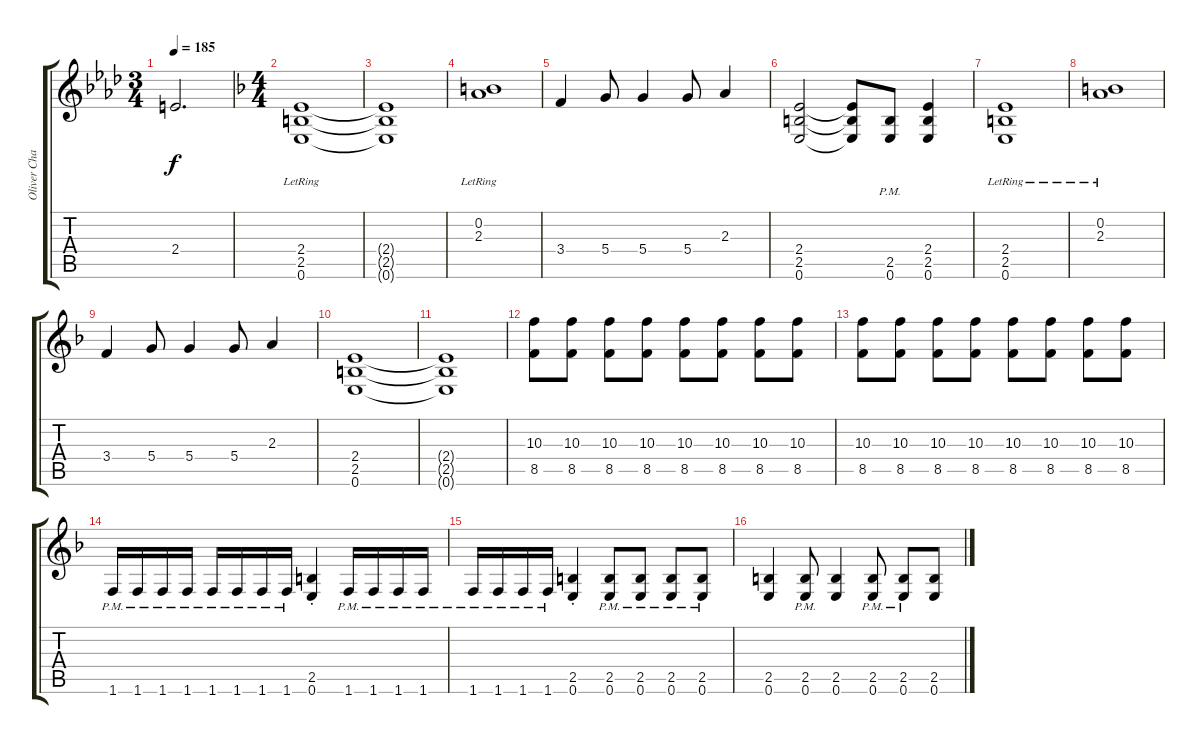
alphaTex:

\track ("Oliver Chapoy" "Oliver Cha") {instrument distortionguitar}
\staff {score tabs}
\tuning (E4 B3 G3 D3 A2 E2) {hide}
\ts (3 4)
\tempo 185
\clef g2
\ks ab
2.4{t}.2{d dy f} |
\ts (4 4)
\ks f
(2.4{lr} 2.5{lr} 0.6{lr}).1 |
(2.4{t} 2.5{t} 0.6{t}).1 |
(0.2{lr} 2.3{lr}).1 |
3.4.4 5.4.8 5.4.4 5.4.8 2.3.4 |
(2.4 2.5 0.6).2 (2.4{t} 2.5{t} 0.6{t}).8 (2.5{pm} 0.6{pm}).8 (2.4 2.5 0.6).4 |
(2.4{lr} 2.5{lr} 0.6{lr}).1 |
(0.2{lr} 2.3{lr}).1 |
3.4.4 5.4.8 5.4.4 5.4.8 2.3.4 |
(2.4 2.5 0.6).1 |
(2.4{t} 2.5{t} 0.6{t}).1 |
(10.3 8.5).8 (10.3 8.5).8 (10.3 8.5).8 (10.3 8.5).8 (10.3 8.5).8 (10.3 8.5).8 (10.3 8.5).8 (10.3 8.5).8 |
(10.3 8.5).8 (10.3 8.5).8 (10.3 8.5).8 (10.3 8.5).8 (10.3 8.5).8 (10.3 8.5).8 (10.3 8.5).8 (10.3 8.5).8 |
1.6{pm}.16 1.6{pm}.16 1.6{pm}.16 1.6{pm}.16 1.6{pm}.16 1.6{pm}.16 1.6{pm}.16 1.6{pm}.16 (2.5{st} 0.6{st}).4 1.6{pm}.16 1.6{pm}.16 1.6{pm}.16 1.6{pm}.16 |
1.6{pm}.16 1.6{pm}.16 1.6{pm}.16 1.6{pm}.16 (2.5{st} 0.6{st}).4 (2.5{pm} 0.6{pm}).8 (2.5{pm} 0.6{pm}).8 (2.5{pm} 0.6{pm}).8 (2.5{pm} 0.6{pm}).8 |
(2.5 0.6).4 (2.5{pm} 0.6{pm}).8 (2.5 0.6).4 (2.5{pm} 0.6{pm}).8 (2.5{pm} 0.6{pm}).8 (2.5 0.6).8
